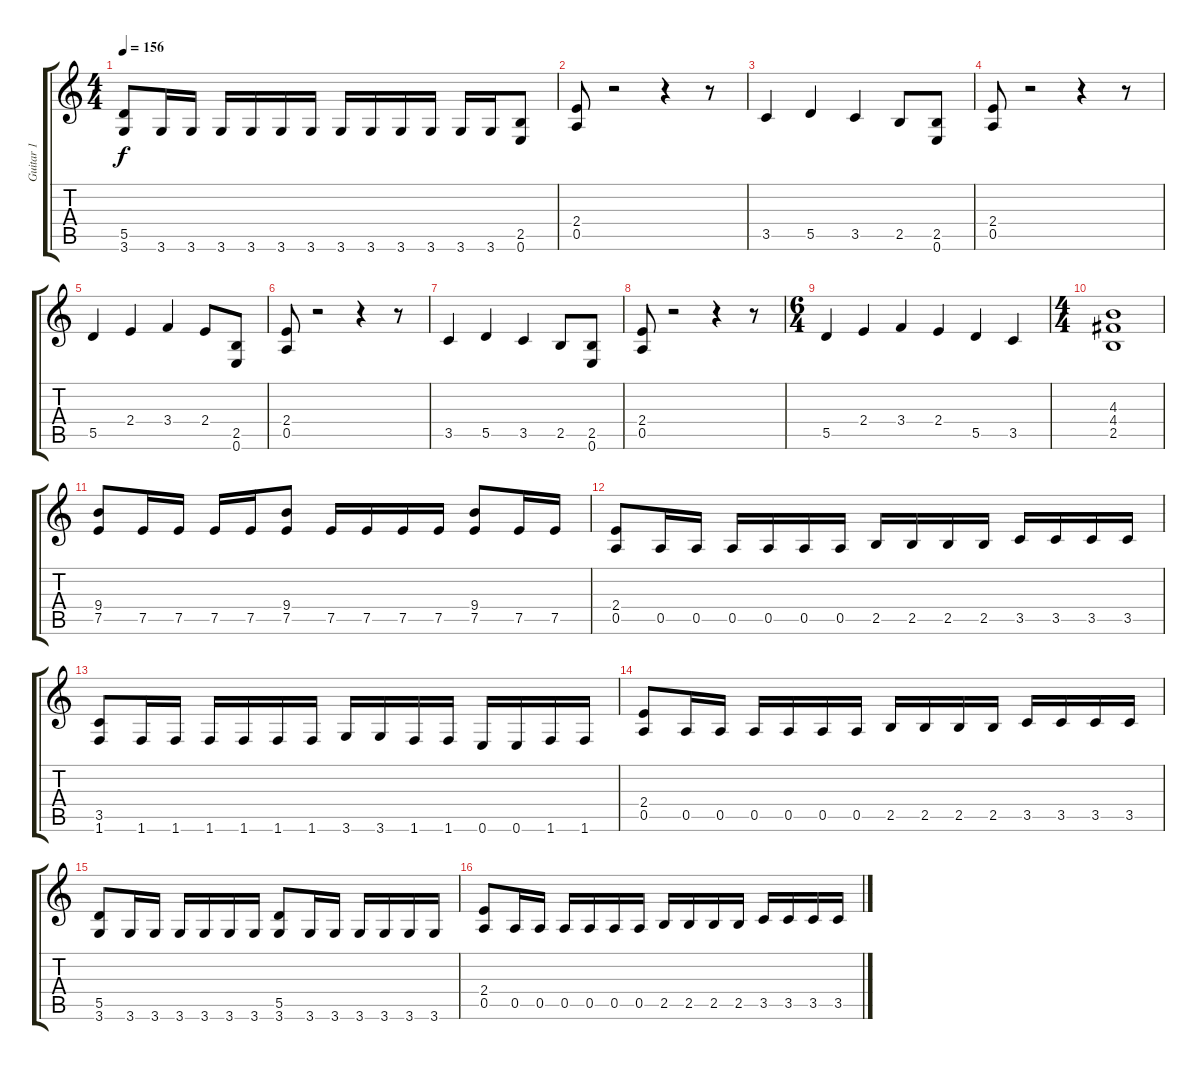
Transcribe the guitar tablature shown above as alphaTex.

\track ("Guitar 1" "Guitar 1") {instrument overdrivenguitar}
\staff {score tabs}
\tuning (E4 B3 G3 D3 A2 E2) {hide}
\ts (4 4)
\tempo 156
\clef g2
\ks c
(5.5 3.6).8{dy f} 3.6.16 3.6.16 3.6.16 3.6.16 3.6.16 3.6.16 3.6.16 3.6.16 3.6.16 3.6.16 3.6.16 3.6.16 (2.5 0.6).8 |
\section ("" "")
(2.4 0.5).8 r.2 r.4 r.8 |
3.5.4 5.5.4 3.5.4 2.5.8 (2.5 0.6).8 |
(2.4 0.5).8 r.2 r.4 r.8 |
5.5.4 2.4.4 3.4.4 2.4.8 (2.5 0.6).8 |
(2.4 0.5).8 r.2 r.4 r.8 |
3.5.4 5.5.4 3.5.4 2.5.8 (2.5 0.6).8 |
(2.4 0.5).8 r.2 r.4 r.8 |
\ts (6 4)
\section ("" "")
5.5.4 2.4.4 3.4.4 2.4.4 5.5.4 3.5.4 |
\ts (4 4)
(4.3 4.4 2.5).1 |
(9.4 7.5).8 7.5.16 7.5.16 7.5.16 7.5.16 (9.4 7.5).8 7.5.16 7.5.16 7.5.16 7.5.16 (9.4 7.5).8 7.5.16 7.5.16 |
\section ("" "")
(2.4 0.5).8 0.5.16 0.5.16 0.5.16 0.5.16 0.5.16 0.5.16 2.5.16 2.5.16 2.5.16 2.5.16 3.5.16 3.5.16 3.5.16 3.5.16 |
(3.5 1.6).8 1.6.16 1.6.16 1.6.16 1.6.16 1.6.16 1.6.16 3.6.16 3.6.16 1.6.16 1.6.16 0.6.16 0.6.16 1.6.16 1.6.16 |
(2.4 0.5).8 0.5.16 0.5.16 0.5.16 0.5.16 0.5.16 0.5.16 2.5.16 2.5.16 2.5.16 2.5.16 3.5.16 3.5.16 3.5.16 3.5.16 |
(5.5 3.6).8 3.6.16 3.6.16 3.6.16 3.6.16 3.6.16 3.6.16 (5.5 3.6).8 3.6.16 3.6.16 3.6.16 3.6.16 3.6.16 3.6.16 |
(2.4 0.5).8 0.5.16 0.5.16 0.5.16 0.5.16 0.5.16 0.5.16 2.5.16 2.5.16 2.5.16 2.5.16 3.5.16 3.5.16 3.5.16 3.5.16
